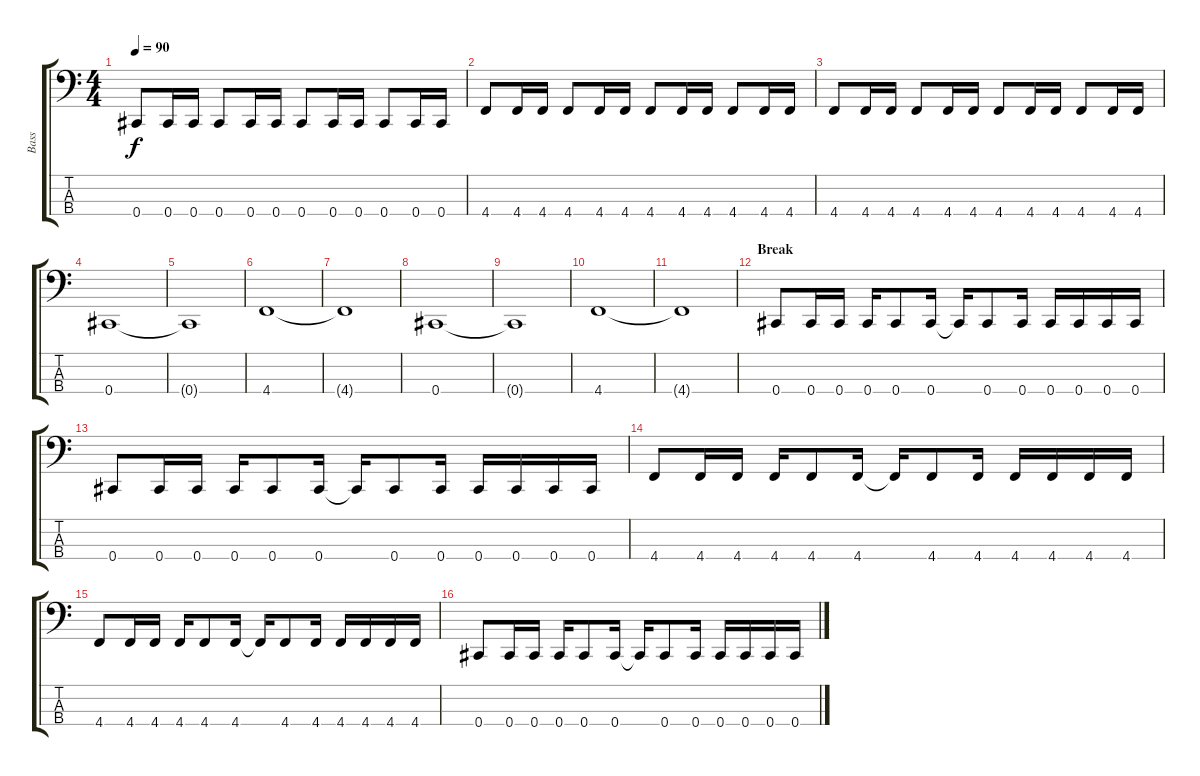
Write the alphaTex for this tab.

\track ("Bass" "Bass") {instrument slapbass1}
\staff {score tabs}
\tuning (E2 B1 Gb1 Db1) {hide}
\ts (4 4)
\tempo 90
\clef f4
\ks c
0.4.8{dy f} 0.4.16 0.4.16 0.4.8 0.4.16 0.4.16 0.4.8 0.4.16 0.4.16 0.4.8 0.4.16 0.4.16 |
4.4.8 4.4.16 4.4.16 4.4.8 4.4.16 4.4.16 4.4.8 4.4.16 4.4.16 4.4.8 4.4.16 4.4.16 |
4.4.8 4.4.16 4.4.16 4.4.8 4.4.16 4.4.16 4.4.8 4.4.16 4.4.16 4.4.8 4.4.16 4.4.16 |
0.4.1 |
0.4{t}.1 |
4.4.1 |
4.4{t}.1 |
0.4.1 |
0.4{t}.1 |
4.4.1 |
4.4{t}.1 |
\section ("" "Break")
0.4.8 0.4.16 0.4.16 0.4.16 0.4.8 0.4.16 0.4{t}.16 0.4.8 0.4.16 0.4.16 0.4.16 0.4.16 0.4.16 |
0.4.8 0.4.16 0.4.16 0.4.16 0.4.8 0.4.16 0.4{t}.16 0.4.8 0.4.16 0.4.16 0.4.16 0.4.16 0.4.16 |
4.4.8 4.4.16 4.4.16 4.4.16 4.4.8 4.4.16 4.4{t}.16 4.4.8 4.4.16 4.4.16 4.4.16 4.4.16 4.4.16 |
4.4.8 4.4.16 4.4.16 4.4.16 4.4.8 4.4.16 4.4{t}.16 4.4.8 4.4.16 4.4.16 4.4.16 4.4.16 4.4.16 |
0.4.8 0.4.16 0.4.16 0.4.16 0.4.8 0.4.16 0.4{t}.16 0.4.8 0.4.16 0.4.16 0.4.16 0.4.16 0.4.16
